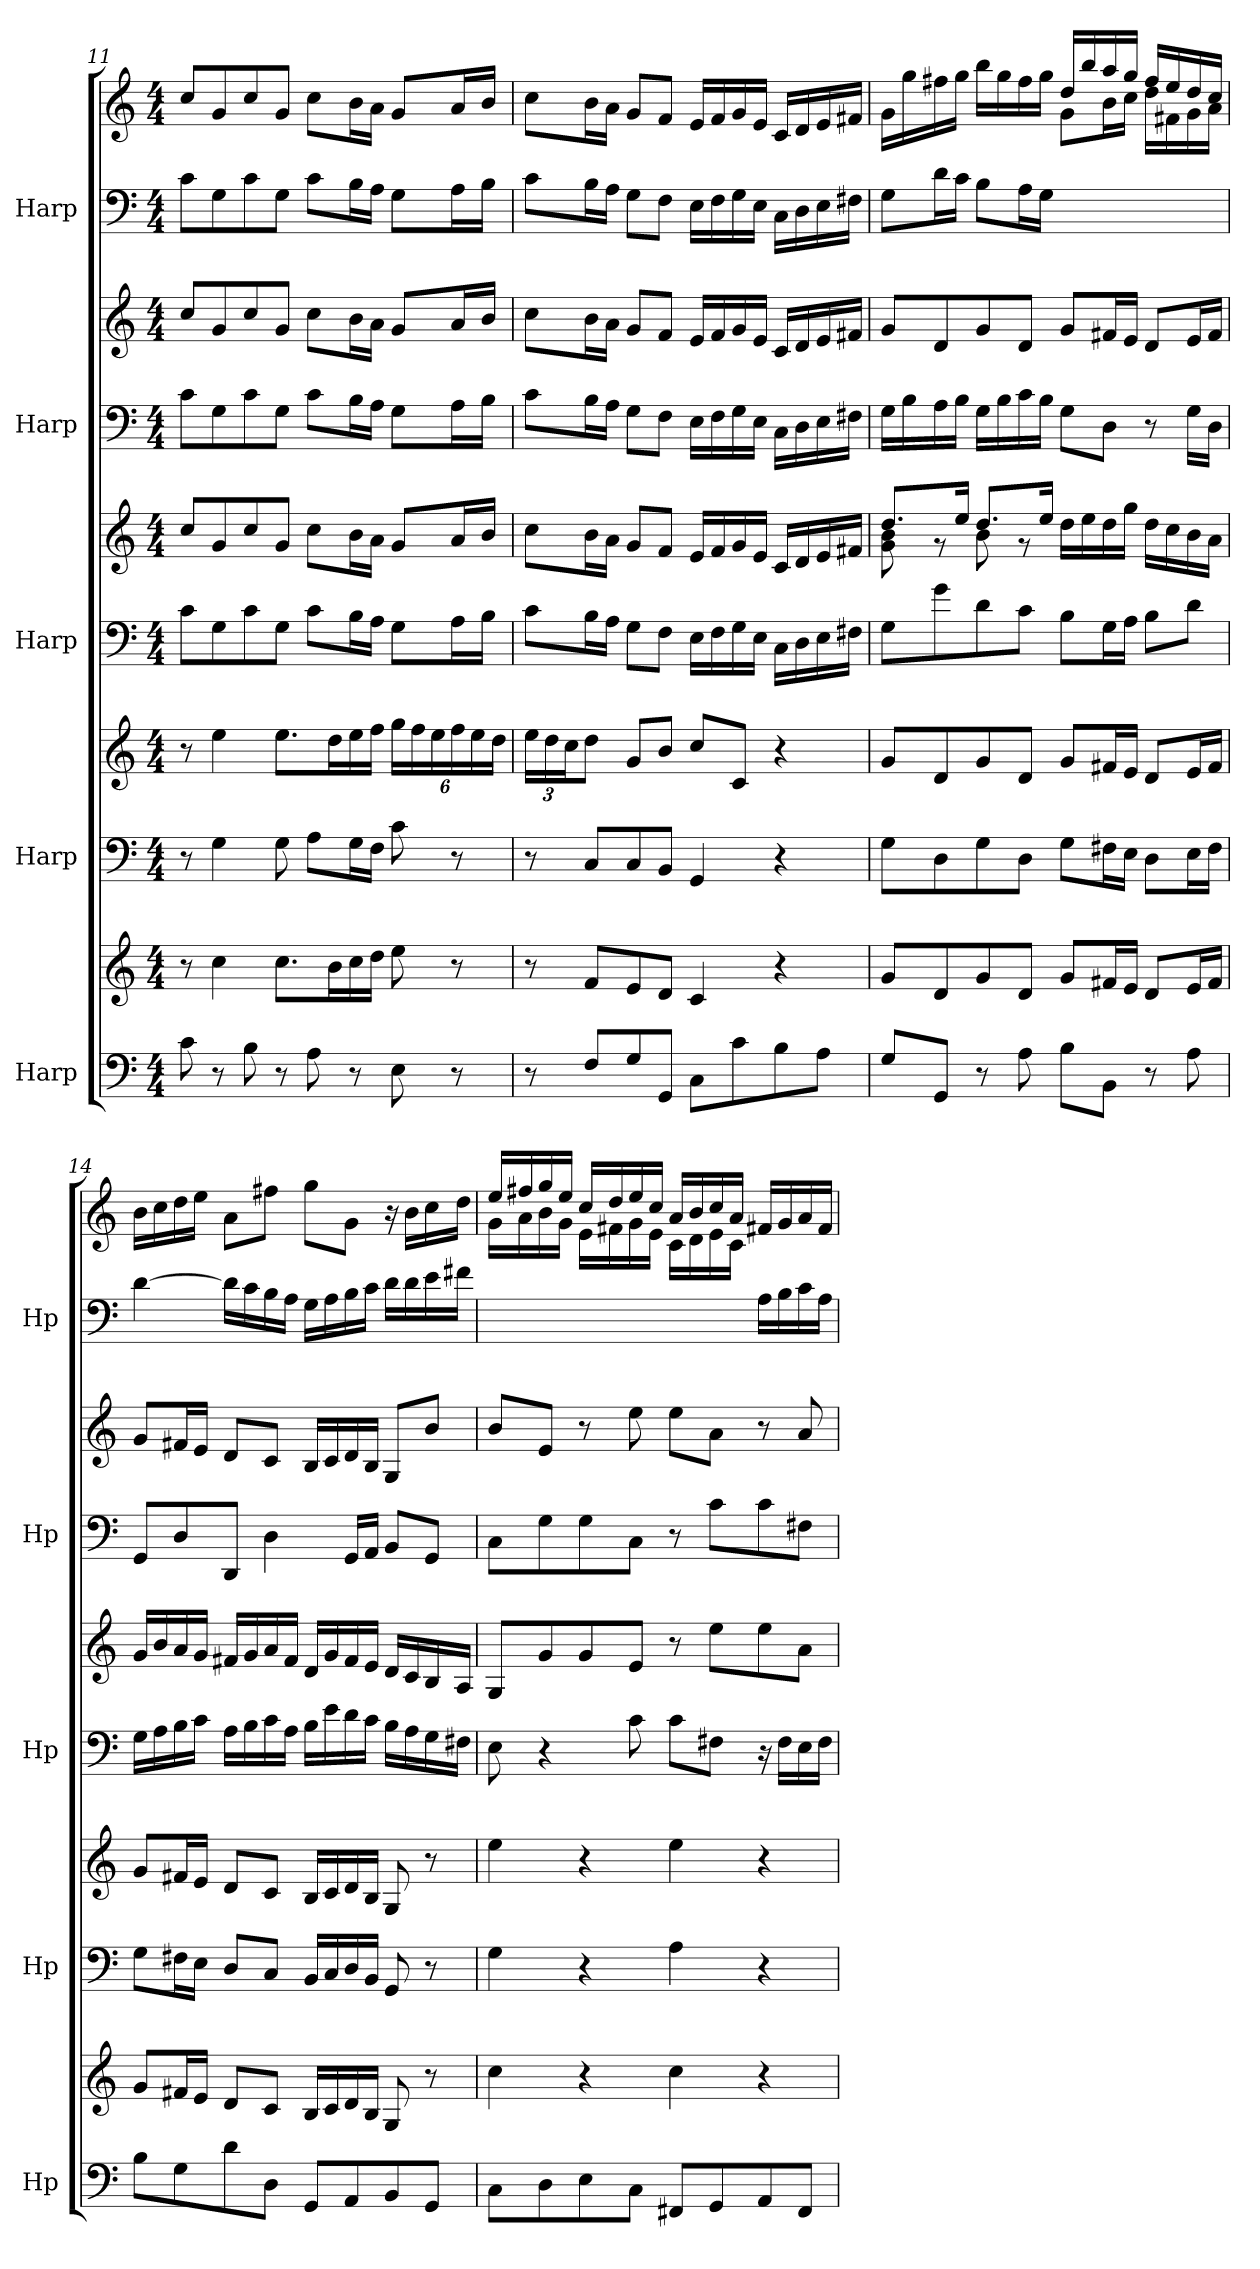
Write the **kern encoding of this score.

**kern	**kern	**kern	**kern	**kern	**kern	**kern	**kern	**kern	**kern
*part5	*part5	*part4	*part4	*part3	*part3	*part2	*part2	*part1	*part1
*staff10	*staff9	*staff8	*staff7	*staff6	*staff5	*staff4	*staff3	*staff2	*staff1
*I"Harp	*	*I"Harp	*	*I"Harp	*	*I"Harp	*	*I"Harp	*
*I'Hp	*	*I'Hp	*	*I'Hp	*	*I'Hp	*	*I'Hp	*
!!LO:PB:g=z
*clefF4	*clefG2	*clefF4	*clefG2	*clefF4	*clefG2	*clefF4	*clefG2	*clefF4	*clefG2
*k[]	*k[]	*k[]	*k[]	*k[]	*k[]	*k[]	*k[]	*k[]	*k[]
*M4/4	*M4/4	*M4/4	*M4/4	*M4/4	*M4/4	*M4/4	*M4/4	*M4/4	*M4/4
=11	=11	=11	=11	=11	=11	=11	=11	=11	=11
8c\	8r	8r	8r	8c\L	8cc/L	8c\L	8cc/L	8c\L	8cc/L
8r	4cc\	4G\	4ee\	8G\	8g/	8G\	8g/	8G\	8g/
8B\	.	.	.	8c\	8cc/	8c\	8cc/	8c\	8cc/
8r	8.cc\L	8G\	8.ee\L	8G\J	8g/J	8G\J	8g/J	8G\J	8g/J
8A\	.	8A\L	.	8c\L	8cc\L	8c\L	8cc\L	8c\L	8cc\L
.	16b\L	.	16dd\L	.	.	.	.	.	.
8r	16cc\	16G\L	16ee\	16B\L	16b\L	16B\L	16b\L	16B\L	16b\L
.	16dd\JJ	16F\JJ	16ff\JJ	16A\JJ	16a\JJ	16A\JJ	16a\JJ	16A\JJ	16a\JJ
*	*	*	*Xbrackettup	*	*	*	*	*	*
8E\	8ee\	8c\	24gg\LL	8G\L	8g/L	8G\L	8g/L	8G\L	8g/L
.	.	.	24ff\	.	.	.	.	.	.
.	.	.	24ee\	.	.	.	.	.	.
8r	8r	8r	24ff\	16A\L	16a/L	16A\L	16a/L	16A\L	16a/L
.	.	.	24ee\	.	.	.	.	.	.
.	.	.	.	16B\JJ	16b/JJ	16B\JJ	16b/JJ	16B\JJ	16b/JJ
.	.	.	24dd\JJ	.	.	.	.	.	.
=12	=12	=12	=12	=12	=12	=12	=12	=12	=12
8r	8r	8r	24ee\LL	8c\L	8cc\L	8c\L	8cc\L	8c\L	8cc\L
.	.	.	24dd\	.	.	.	.	.	.
.	.	.	24cc\J	.	.	.	.	.	.
8F/L	8f/L	8C/L	8dd\J	16B\L	16b\L	16B\L	16b\L	16B\L	16b\L
.	.	.	.	16A\JJ	16a\JJ	16A\JJ	16a\JJ	16A\JJ	16a\JJ
8G/	8e/	8C/	8g/L	8G\L	8g/L	8G\L	8g/L	8G\L	8g/L
8GG/J	8d/J	8BB/J	8b/J	8F\J	8f/J	8F\J	8f/J	8F\J	8f/J
8C\L	4c/	4GG/	8cc/L	16E\LL	16e/LL	16E\LL	16e/LL	16E\LL	16e/LL
.	.	.	.	16F\	16f/	16F\	16f/	16F\	16f/
8c\	.	.	8c/J	16G\	16g/	16G\	16g/	16G\	16g/
.	.	.	.	16E\JJ	16e/JJ	16E\JJ	16e/JJ	16E\JJ	16e/JJ
8B\	4r	4r	4r	16C\LL	16c/LL	16C\LL	16c/LL	16C\LL	16c/LL
.	.	.	.	16D\	16d/	16D\	16d/	16D\	16d/
8A\J	.	.	.	16E\	16e/	16E\	16e/	16E\	16e/
.	.	.	.	16F#X\JJ	16f#X/JJ	16F#X\JJ	16f#X/JJ	16F#X\JJ	16f#X/JJ
!!LO:PB:g=z
=13	=13	=13	=13	=13	=13	=13	=13	=13	=13
*	*	*	*	*	*^	*	*	*	*^
8G/L	8g/L	8G\L	8g/L	8G\L	8.dd/L	8g\ 8b\	16G\LL	8g/L	8G\L	16g\LL	2ryy
.	.	.	.	.	.	.	16B\	.	.	16gg\	.
8GG/J	8d/	8D\	8d/	8g\	.	8r	16A\	8d/	16d\L	16ff#X\	.
.	.	.	.	.	16ee/Jk	.	16B\JJ	.	16c\JJ	16gg\JJ	.
8r	8g/	8G\	8g/	8d\	8.dd/L	8b\	16G\LL	8g/	8B\L	16bb\LL	.
.	.	.	.	.	.	.	16B\	.	.	16gg\	.
8A\	8d/J	8D\J	8d/J	8c\J	.	8r	16c\	8d/J	16A\L	16ff#\	.
.	.	.	.	.	16ee/Jk	.	16B\JJ	.	16G\JJ	16gg\JJ	.
8B\L	8g/L	8G\L	8g/L	8B\L	16dd\LL	2ryy	8G\L	8g/L	2ryy	16dd/LL	8g\L
.	.	.	.	.	16ee\	.	.	.	.	16bb/	.
8BB\J	16f#X/L	16F#X\L	16f#X/L	16G\L	16dd\	.	8D\J	16f#X/L	.	16aa/	16b\L
.	16e/JJ	16E\JJ	16e/JJ	16A\JJ	16gg\JJ	.	.	16e/JJ	.	16gg/JJ	16cc\JJ
8r	8d/L	8D\L	8d/L	8B\L	16dd\LL	.	8r	8d/L	.	16ff#/LL	16dd\LL
.	.	.	.	.	16cc\	.	.	.	.	16ee/	16f#X\
8A\	16e/L	16E\L	16e/L	8d\J	16b\	.	16G\LL	16e/L	.	16dd/	16g\
.	16f#/JJ	16F#\JJ	16f#/JJ	.	16a\JJ	.	16D\JJ	16f#/JJ	.	16cc/JJ	16a\JJ
*	*	*	*	*	*v	*v	*	*	*	*v	*v
=14	=14	=14	=14	=14	=14	=14	=14	=14	=14
8B\L	8g/L	8G\L	8g/L	16G\LL	16g/LL	8GG/L	8g/L	[4d\	16b\LL
.	.	.	.	16A\	16b/	.	.	.	16cc\
8G\	16f#X/L	16F#X\L	16f#X/L	16B\	16a/	8D/	16f#X/L	.	16dd\
.	16e/JJ	16E\JJ	16e/JJ	16c\JJ	16g/JJ	.	16e/JJ	.	16ee\JJ
8d\	8d/L	8D/L	8d/L	16A\LL	16f#X/LL	8DD/J	8d/L	16d\LL]	8a\L
.	.	.	.	16B\	16g/	.	.	16c\	.
8D\J	8c/J	8C/J	8c/J	16c\	16a/	4D\	8c/J	16B\	8ff#X\J
.	.	.	.	16A\JJ	16f#/JJ	.	.	16A\JJ	.
8GG/L	16B/LL	16BB/LL	16B/LL	16B\LL	16d/LL	.	16B/LL	16G\LL	8gg\L
.	16c/	16C/	16c/	16e\	16g/	.	16c/	16A\	.
8AA/	16d/	16D/	16d/	16d\	16f#/	16GG/LL	16d/	16B\	8g\J
.	16B/JJ	16BB/JJ	16B/JJ	16c\JJ	16e/JJ	16AA/JJ	16B/JJ	16c\JJ	.
8BB/	8G/	8GG/	8G/	16B\LL	16d/LL	8BB/L	8G/L	16d\LL	16r
.	.	.	.	16A\	16c/	.	.	16d\	16b\LL
8GG/J	8r	8r	8r	16G\	16B/	8GG/J	8b/J	16e\	16cc\
.	.	.	.	16F#X\JJ	16A/JJ	.	.	16f#X\JJ	16dd\JJ
!!LO:PB:g=z
=15	=15	=15	=15	=15	=15	=15	=15	=15	=15
*	*	*	*	*	*	*	*	*	*^
8C\L	4cc\	4G\	4ee\	8E\	8G/L	8C\L	8b/L	2.ryy	16ee/LL	16g\LL
.	.	.	.	.	.	.	.	.	16ff#X/	16a\
8D\	.	.	.	4r	8g/	8G\	8e/J	.	16gg/	16b\
.	.	.	.	.	.	.	.	.	16ee/JJ	16g\JJ
8E\	4r	4r	4r	.	8g/	8G\	8r	.	16cc/LL	16e\LL
.	.	.	.	.	.	.	.	.	16dd/	16f#X\
8C\J	.	.	.	8c\	8e/J	8C\J	8ee\	.	16ee/	16g\
.	.	.	.	.	.	.	.	.	16cc/JJ	16e\JJ
8FF#X/L	4cc\	4A\	4ee\	8c\L	8r	8r	8ee\L	.	16a/LL	16c\LL
.	.	.	.	.	.	.	.	.	16b/	16d\
8GG/	.	.	.	8F#X\J	8ee\L	8c\L	8a\J	.	16cc/	16e\
.	.	.	.	.	.	.	.	.	16a/JJ	16c\JJ
8AA/	4r	4r	4r	16r	8ee\	8c\	8r	16A\LL	16f#X/LL	4ryy
.	.	.	.	16F#\LL	.	.	.	16B\	16g/	.
8FF#/J	.	.	.	16E\	8a\J	8F#X\J	8a/	16c\	16a/	.
.	.	.	.	16F#\JJ	.	.	.	16A\JJ	16f#/JJ	.
*	*	*	*	*	*	*	*	*	*v	*v
=	=	=	=	=	=	=	=	=	=
*-	*-	*-	*-	*-	*-	*-	*-	*-	*-
